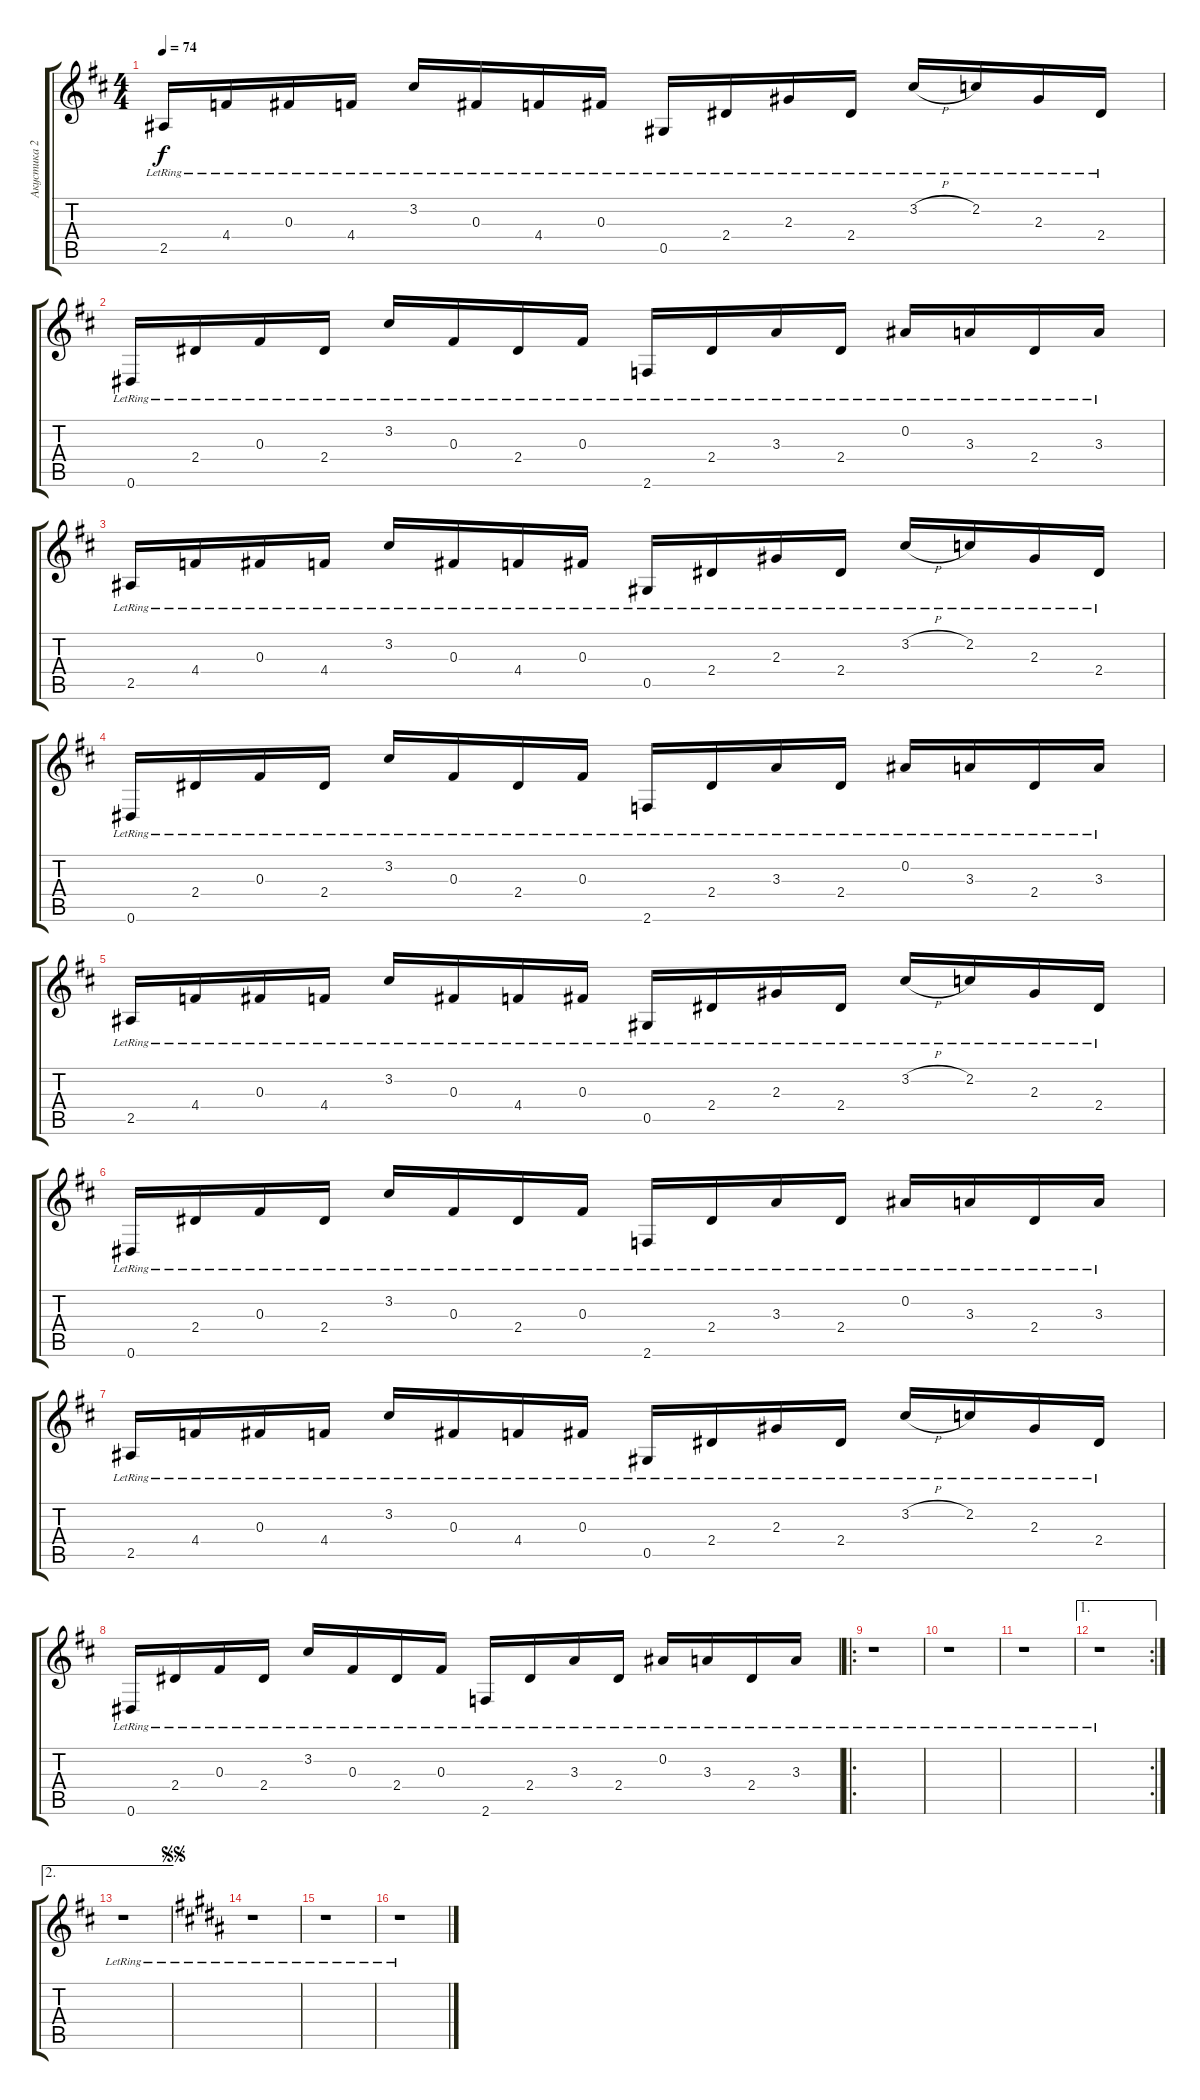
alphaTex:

\track ("Акустика 2" "Акустика 2") {instrument acousticguitarsteel}
\staff {score tabs}
\tuning (Eb4 Bb3 Gb3 Db3 Ab2 Eb2) {hide}
\ts (4 4)
\tempo 74
\clef g2
\ks d
2.5{lr}.16{dy f} 4.4{lr}.16 0.3{lr}.16 4.4{lr}.16 3.2{lr}.16 0.3{lr}.16 4.4{lr}.16 0.3{lr}.16 0.5{lr}.16 2.4{lr}.16 2.3{lr}.16 2.4{lr}.16 3.2{h lr}.16 2.2{lr}.16 2.3{lr}.16 2.4{lr}.16 |
0.6{lr}.16 2.4{lr}.16 0.3{lr}.16 2.4{lr}.16 3.2{lr}.16 0.3{lr}.16 2.4{lr}.16 0.3{lr}.16 2.6{lr}.16 2.4{lr}.16 3.3{lr}.16 2.4{lr}.16 0.2{lr}.16 3.3{lr}.16 2.4{lr}.16 3.3{lr}.16 |
2.5{lr}.16 4.4{lr}.16 0.3{lr}.16 4.4{lr}.16 3.2{lr}.16 0.3{lr}.16 4.4{lr}.16 0.3{lr}.16 0.5{lr}.16 2.4{lr}.16 2.3{lr}.16 2.4{lr}.16 3.2{h lr}.16 2.2{lr}.16 2.3{lr}.16 2.4{lr}.16 |
0.6{lr}.16 2.4{lr}.16 0.3{lr}.16 2.4{lr}.16 3.2{lr}.16 0.3{lr}.16 2.4{lr}.16 0.3{lr}.16 2.6{lr}.16 2.4{lr}.16 3.3{lr}.16 2.4{lr}.16 0.2{lr}.16 3.3{lr}.16 2.4{lr}.16 3.3{lr}.16 |
2.5{lr}.16 4.4{lr}.16 0.3{lr}.16 4.4{lr}.16 3.2{lr}.16 0.3{lr}.16 4.4{lr}.16 0.3{lr}.16 0.5{lr}.16 2.4{lr}.16 2.3{lr}.16 2.4{lr}.16 3.2{h lr}.16 2.2{lr}.16 2.3{lr}.16 2.4{lr}.16 |
0.6{lr}.16 2.4{lr}.16 0.3{lr}.16 2.4{lr}.16 3.2{lr}.16 0.3{lr}.16 2.4{lr}.16 0.3{lr}.16 2.6{lr}.16 2.4{lr}.16 3.3{lr}.16 2.4{lr}.16 0.2{lr}.16 3.3{lr}.16 2.4{lr}.16 3.3{lr}.16 |
2.5{lr}.16 4.4{lr}.16 0.3{lr}.16 4.4{lr}.16 3.2{lr}.16 0.3{lr}.16 4.4{lr}.16 0.3{lr}.16 0.5{lr}.16 2.4{lr}.16 2.3{lr}.16 2.4{lr}.16 3.2{h lr}.16 2.2{lr}.16 2.3{lr}.16 2.4{lr}.16 |
0.6{lr}.16 2.4{lr}.16 0.3{lr}.16 2.4{lr}.16 3.2{lr}.16 0.3{lr}.16 2.4{lr}.16 0.3{lr}.16 2.6{lr}.16 2.4{lr}.16 3.3{lr}.16 2.4{lr}.16 0.2{lr}.16 3.3{lr}.16 2.4{lr}.16 3.3{lr}.16 |
\ro
r.1 |
r.1 |
r.1 |
\ae 1
\rc 2
r.1 |
\ae 2
r.1 |
\jump segnosegno
\ks b
r.1 |
\ks g#minor
r.1 |
r.1
